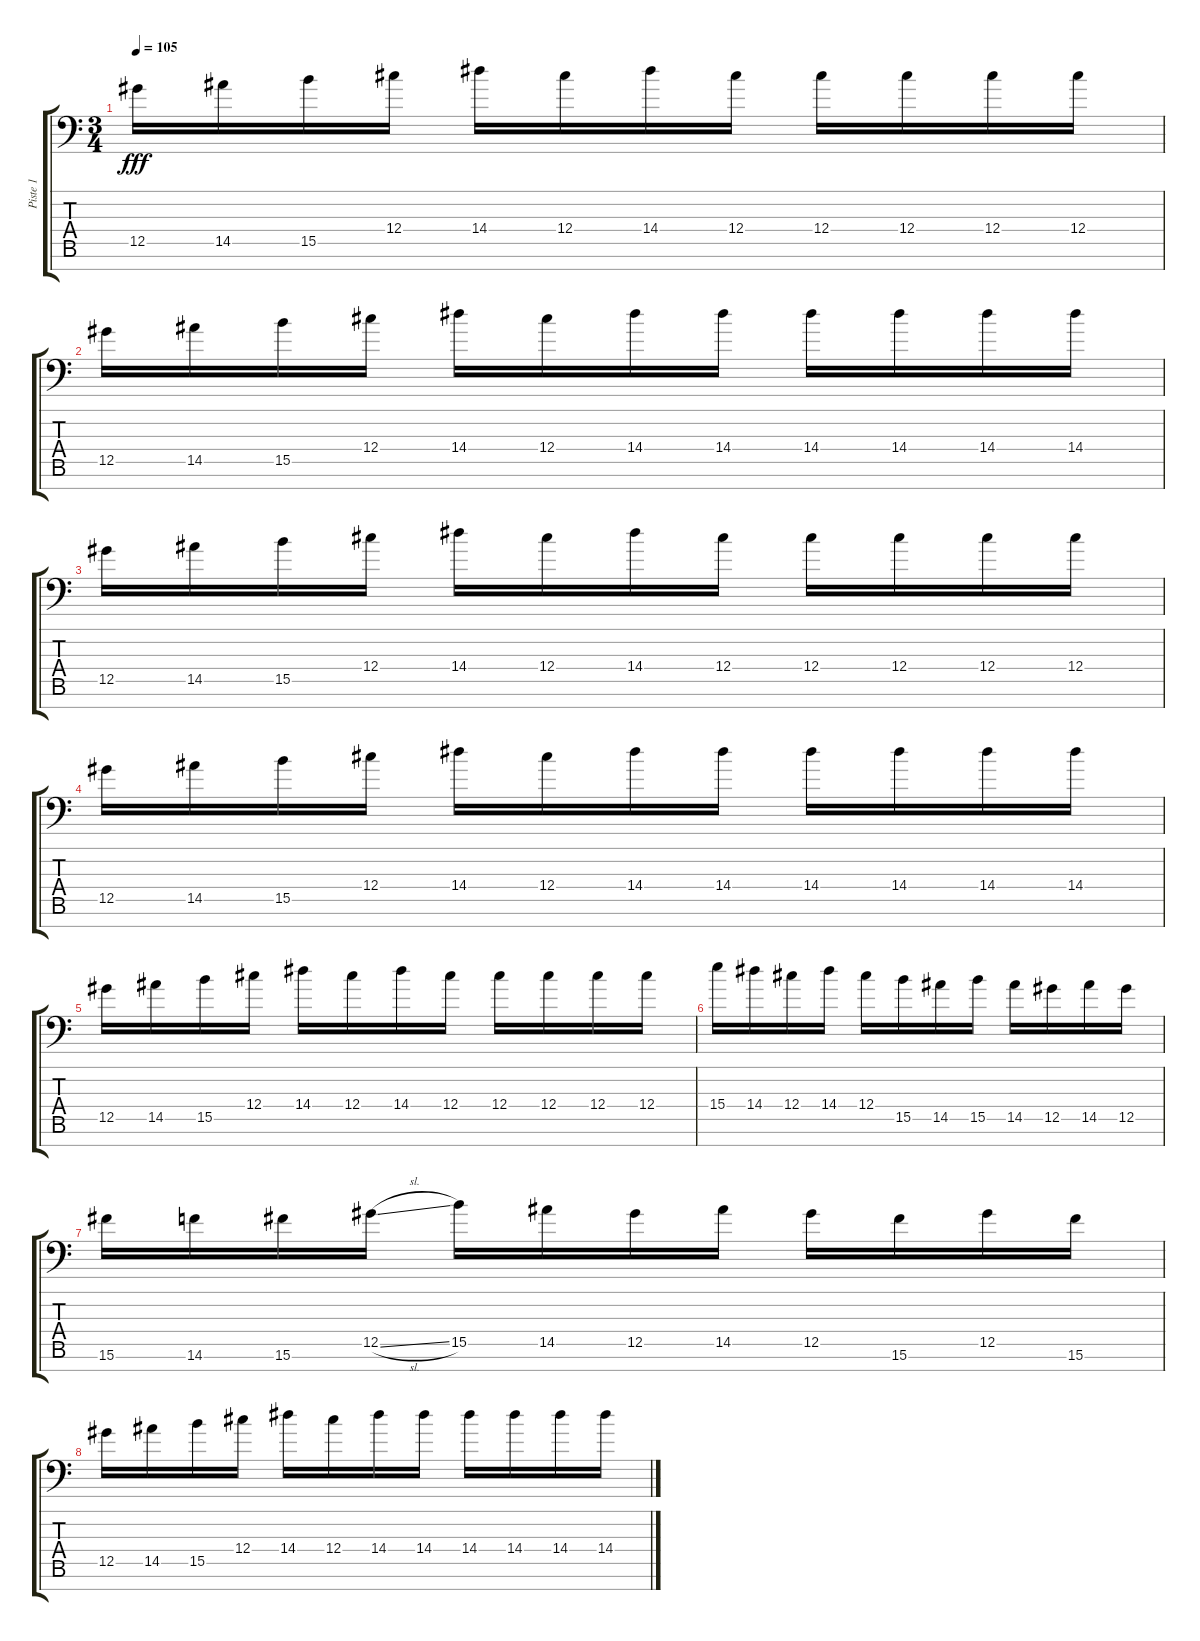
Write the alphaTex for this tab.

\track ("Piste 1" "Piste 1") {instrument overdrivenguitar}
\staff {score tabs}
\tuning (Eb4 Bb3 Gb3 Db3 Ab2 Eb2 Bb1) {hide}
\ts (3 4)
\tempo 105
\clef f4
\ks c
12.5.16{dy fff} 14.5.16 15.5.16 12.4.16 14.4.16 12.4.16 14.4.16 12.4.16 12.4.16 12.4.16 12.4.16 12.4.16 |
12.5.16 14.5.16 15.5.16 12.4.16 14.4.16 12.4.16 14.4.16 14.4.16 14.4.16 14.4.16 14.4.16 14.4.16 |
12.5.16 14.5.16 15.5.16 12.4.16 14.4.16 12.4.16 14.4.16 12.4.16 12.4.16 12.4.16 12.4.16 12.4.16 |
12.5.16 14.5.16 15.5.16 12.4.16 14.4.16 12.4.16 14.4.16 14.4.16 14.4.16 14.4.16 14.4.16 14.4.16 |
12.5.16 14.5.16 15.5.16 12.4.16 14.4.16 12.4.16 14.4.16 12.4.16 12.4.16 12.4.16 12.4.16 12.4.16 |
15.4.16 14.4.16 12.4.16 14.4.16 12.4.16 15.5.16 14.5.16 15.5.16 14.5.16 12.5.16 14.5.16 12.5.16 |
15.6.16 14.6.16 15.6.16 12.5{sl}.16 15.5.16 14.5.16 12.5.16 14.5.16 12.5.16 15.6.16 12.5.16 15.6.16 |
12.5.16 14.5.16 15.5.16 12.4.16 14.4.16 12.4.16 14.4.16 14.4.16 14.4.16 14.4.16 14.4.16 14.4.16
